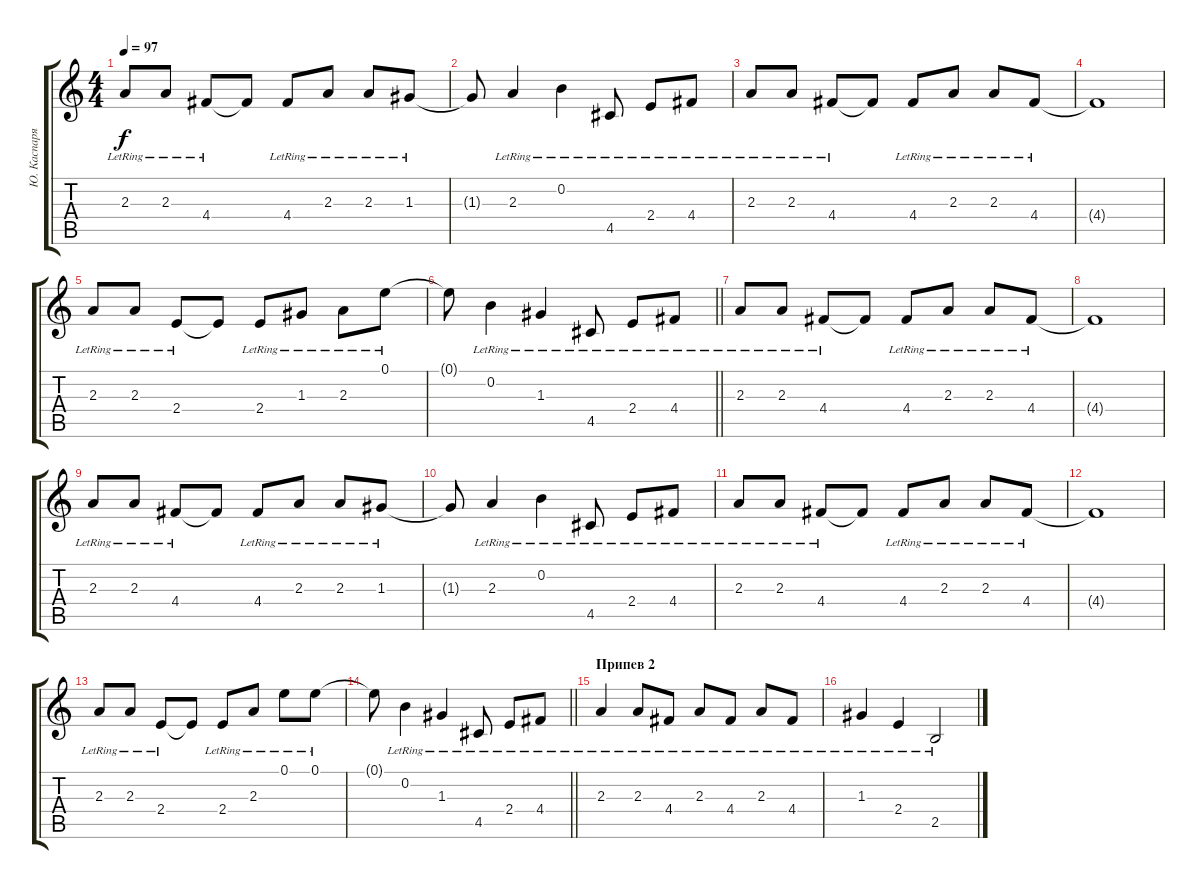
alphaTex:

\track ("Ю. Каспарян" "Ю. Каспаря") {instrument electricguitarclean}
\staff {score tabs}
\tuning (E4 B3 G3 D3 A2 E2) {hide}
\ts (4 4)
\tempo 97
\clef g2
\ks c
2.3{lr}.8{dy f} 2.3{lr}.8 4.4{lr}.8 4.4{t}.8 4.4{lr}.8 2.3{lr}.8 2.3{lr}.8 1.3{lr}.8 |
1.3{t}.8 2.3{lr}.4 0.2{lr}.4 4.5{lr}.8 2.4{lr}.8 4.4{lr}.8 |
2.3{lr}.8 2.3{lr}.8 4.4{lr}.8 4.4{t}.8 4.4{lr}.8 2.3{lr}.8 2.3{lr}.8 4.4{lr}.8 |
4.4{t}.1 |
2.3{lr}.8 2.3{lr}.8 2.4{lr}.8 2.4{t}.8 2.4{lr}.8 1.3{lr}.8 2.3{lr}.8 0.1{lr}.8 |
\barLineRight lightlight
0.1{t}.8 0.2{lr}.4 1.3{lr}.4 4.5{lr}.8 2.4{lr}.8 4.4{lr}.8 |
2.3{lr}.8 2.3{lr}.8 4.4{lr}.8 4.4{t}.8 4.4{lr}.8 2.3{lr}.8 2.3{lr}.8 4.4{lr}.8 |
4.4{t}.1 |
2.3{lr}.8 2.3{lr}.8 4.4{lr}.8 4.4{t}.8 4.4{lr}.8 2.3{lr}.8 2.3{lr}.8 1.3{lr}.8 |
1.3{t}.8 2.3{lr}.4 0.2{lr}.4 4.5{lr}.8 2.4{lr}.8 4.4{lr}.8 |
2.3{lr}.8 2.3{lr}.8 4.4{lr}.8 4.4{t}.8 4.4{lr}.8 2.3{lr}.8 2.3{lr}.8 4.4{lr}.8 |
4.4{t}.1 |
2.3{lr}.8 2.3{lr}.8 2.4{lr}.8 2.4{t}.8 2.4{lr}.8 2.3{lr}.8 0.1{lr}.8 0.1{lr}.8 |
\barLineRight lightlight
0.1{t}.8 0.2{lr}.4 1.3{lr}.4 4.5{lr}.8 2.4{lr}.8 4.4{lr}.8 |
\section ("" "Припев 2")
2.3{lr}.4{volume 13 instrument distortionguitar} 2.3{lr}.8 4.4{lr}.8 2.3{lr}.8 4.4{lr}.8 2.3{lr}.8 4.4{lr}.8 |
1.3{lr}.4 2.4{lr}.4 2.5{lr}.2
